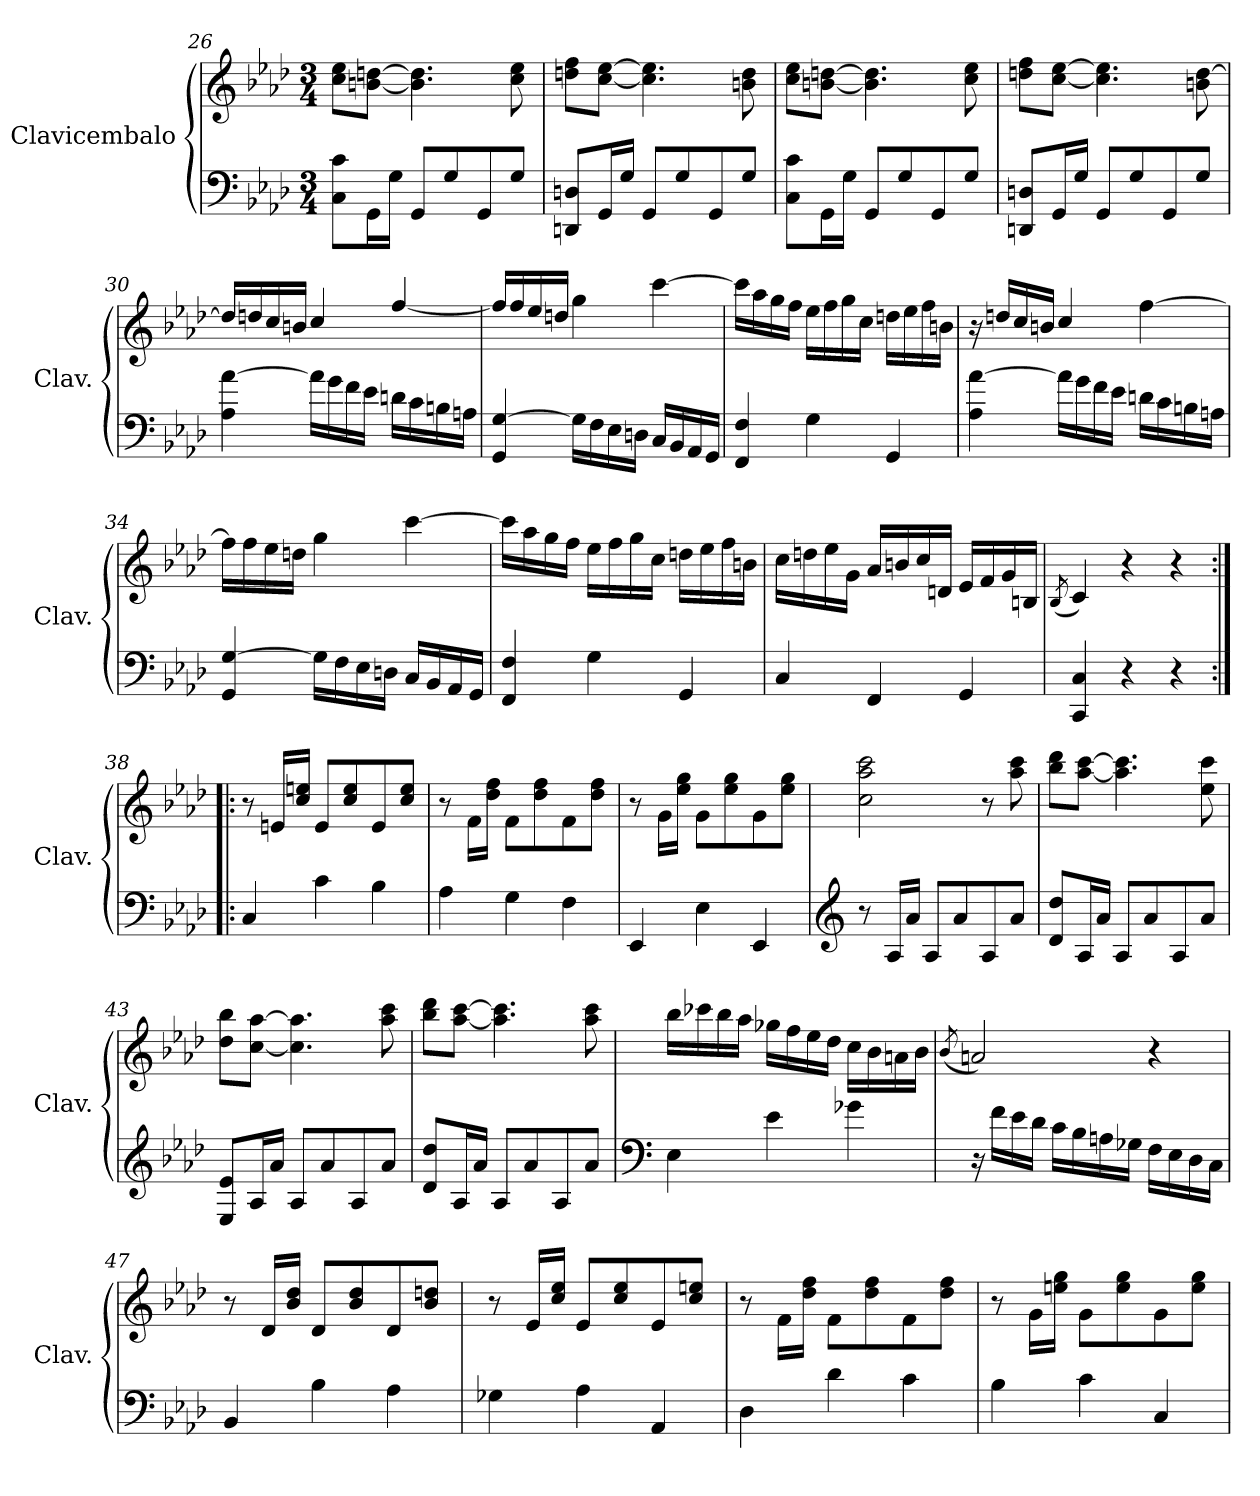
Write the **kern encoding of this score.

**kern	**kern
*part1	*part1
*staff2	*staff1
*I"Clavicembalo	*
*I'Clav.	*
*clefF4	*clefG2
*k[b-e-a-d-]	*k[b-e-a-d-]
*M3/4	*M3/4
=26	=26
8C\ 8c\L	8cc\ 8ee-\L
16GG\L	[8bn\ [8ddn\J
16G\JJ	.
8GG/L	4.b\] 4.dd\]
8G/	.
8GG/	.
8G/J	8cc\ 8ee-\
=27	=27
8DDn/ 8Dn/L	8ddn\ 8ff\L
16GG/L	[8cc\ [8ee-\J
16G/JJ	.
8GG/L	4.cc\] 4.ee-\]
8G/	.
8GG/	.
8G/J	8bn\ 8dd\
=28	=28
8C\ 8c\L	8cc\ 8ee-\L
16GG\L	[8bn\ [8ddn\J
16G\JJ	.
8GG/L	4.b\] 4.dd\]
8G/	.
8GG/	.
8G/J	8cc\ 8ee-\
!!LO:LB:g=z
=29	=29
8DDn/ 8Dn/L	8ddn\ 8ff\L
16GG/L	[8cc\ [8ee-\J
16G/JJ	.
8GG/L	4.cc\] 4.ee-\]
8G/	.
8GG/	.
8G/J	8bn\ [8dd\
=30	=30
4A-\ [4a-\	16dd/LL]
.	16ddn/
.	16cc/
.	16bn/JJ
16a-\LL]	4cc/
16g\	.
16f\	.
16e-\JJ	.
16dn\LL	[4ff/
16c\	.
16Bn\	.
16An\JJ	.
=31	=31
4GG/ [4G/	16ff/LL]
.	16ff/
.	16ee-/
.	16ddn/JJ
16G\LL]	4gg\
16F\	.
16E-\	.
16Dn\JJ	.
16C/LL	[4ccc\
16BB-/	.
16AA-/	.
16GG/JJ	.
!!LO:LB:g=z
=32	=32
4FF/ 4F/	16ccc\LL]
.	16aa-\
.	16gg\
.	16ff\JJ
4G\	16ee-\LL
.	16ff\
.	16gg\
.	16cc\JJ
4GG/	16ddn\LL
.	16ee-\
.	16ff\
.	16bn\JJ
=33	=33
4A-\ [4a-\	16r
.	16ddn/LL
.	16cc/
.	16bn/JJ
16a-\LL]	4cc/
16g\	.
16f\	.
16e-\JJ	.
16dn\LL	[4ff\
16c\	.
16Bn\	.
16An\JJ	.
=34	=34
4GG/ [4G/	16ff\LL]
.	16ff\
.	16ee-\
.	16ddn\JJ
16G\LL]	4gg\
16F\	.
16E-\	.
16Dn\JJ	.
16C/LL	[4ccc\
16BB-/	.
16AA-/	.
16GG/JJ	.
!!LO:LB:g=z
=35	=35
4FF/ 4F/	16ccc\LL]
.	16aa-\
.	16gg\
.	16ff\JJ
4G\	16ee-\LL
.	16ff\
.	16gg\
.	16cc\JJ
4GG/	16ddn\LL
.	16ee-\
.	16ff\
.	16bn\JJ
=36	=36
4C/	16cc\LL
.	16ddn\
.	16ee-\
.	16g\JJ
4FF/	16a-/LL
.	16bn/
.	16cc/
.	16dn/JJ
4GG/	16e-/LL
.	16f/
.	16g/
.	16Bn/JJ
=37	=37
.	(8qB-/
4CC/ 4C/	4c/)
4r	4r
4r	4r
!!LO:PB:g=z
=38:|!|:	=38:|!|:
4C/	8r
.	16en/LL
.	16cc/ 16een/JJ
4c\	8e/L
.	8cc/ 8ee/
4B-\	8e/
.	8cc/ 8ee/J
=39	=39
4A-\	8r
.	16f\LL
.	16dd-\ 16ff\JJ
4G\	8f\L
.	8dd-\ 8ff\
4F\	8f\
.	8dd-\ 8ff\J
=40	=40
4EE-/	8r
.	16g\LL
.	16ee-\ 16gg\JJ
4E-\	8g\L
.	8ee-\ 8gg\
4EE-/	8g\
.	8ee-\ 8gg\J
=41	=41
*clefG2	*
8r	2cc\ 2aa-\ 2ccc\
16A-/LL	.
16a-/JJ	.
8A-/L	.
8a-/	.
8A-/	8r
8a-/J	8aa-\ 8ccc\
!!LO:LB:g=z
=42	=42
8d-/ 8dd-/L	8bb-\ 8ddd-\L
16A-/L	[8aa-\ [8ccc\J
16a-/JJ	.
8A-/L	4.aa-\] 4.ccc\]
8a-/	.
8A-/	.
8a-/J	8ee-\ 8ccc\
=43	=43
8E-/ 8e-/L	8dd-\ 8bb-\L
16A-/L	[8cc\ [8aa-\J
16a-/JJ	.
8A-/L	4.cc\] 4.aa-\]
8a-/	.
8A-/	.
8a-/J	8aa-\ 8ccc\
=44	=44
8d-/ 8dd-/L	8bb-\ 8ddd-\L
16A-/L	[8aa-\ [8ccc\J
16a-/JJ	.
8A-/L	4.aa-\] 4.ccc\]
8a-/	.
8A-/	.
8a-/J	8aa-\ 8ccc\
=45	=45
*clefF4	*
4E-\	16bb-\LL
.	16ccc-X\
.	16bb-\
.	16aa-\JJ
4e-\	16gg-X\LL
.	16ff\
.	16ee-\
.	16dd-\JJ
4g-X\	16cc\LL
.	16b-\
.	16an\
.	16b-\JJ
!!LO:LB:g=z
=46	=46
.	(8qb-/
16r	2an/)
16f\LL	.
16e-\	.
16d-\JJ	.
16c\LL	.
16B-\	.
16An\	.
16G-X\JJ	.
16F\LL	4r
16E-\	.
16D-\	.
16C\JJ	.
=47	=47
4BB-/	8r
.	16d-/LL
.	16b-/ 16dd-/JJ
4B-\	8d-/L
.	8b-/ 8dd-/
4A-\	8d-/
.	8b-/ 8ddn/J
=48	=48
4G-X\	8r
.	16e-/LL
.	16cc/ 16ee-/JJ
4A-\	8e-/L
.	8cc/ 8ee-/
4AA-/	8e-/
.	8cc/ 8een/J
=49	=49
4D-\	8r
.	16f\LL
.	16dd-\ 16ff\JJ
4d-\	8f\L
.	8dd-\ 8ff\
4c\	8f\
.	8dd-\ 8ff\J
!!LO:LB:g=z
=50	=50
4B-\	8r
.	16g\LL
.	16een\ 16gg\JJ
4c\	8g\L
.	8ee\ 8gg\
4C/	8g\
.	8ee\ 8gg\J
=	=
*-	*-
